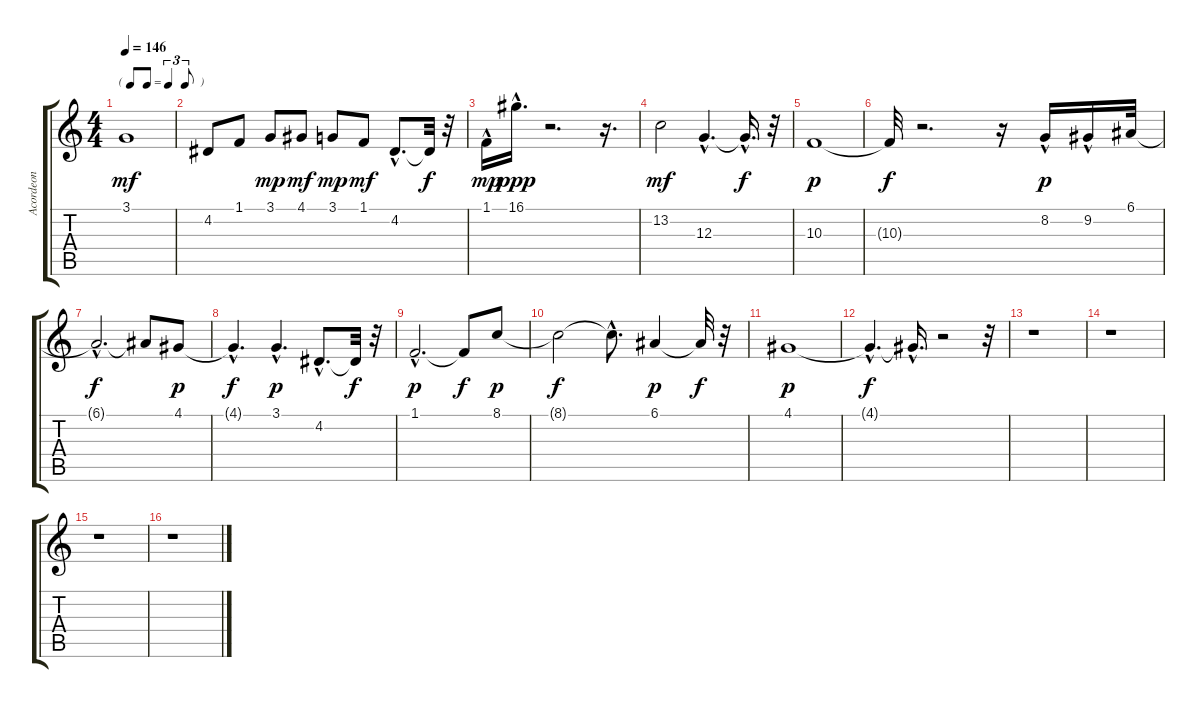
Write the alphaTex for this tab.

\track ("Acordeon" "Acordeon") {instrument accordion}
\staff {score tabs}
\tuning (E4 B3 G3 D3 A2 E2) {hide}
\ts (4 4)
\tf triplet8th
\tempo 146
\clef g2
\ks c
3.1.1{dy mf} |
4.2.8 1.1.8 3.1.8{dy mp} 4.1.8{dy mf} 3.1.8{dy mp} 1.1.8{dy mf} 4.2{hac}.8{d} 4.2{t}.32{dy f} r.32 |
1.1{hac}.16{dy mp} 16.1{hac}.16{d dy ppp} r.2{d} r.16{d} |
13.2.2{dy mf} 12.3{hac}.4{d} 12.3{hac t}.16{d dy f} r.32 |
10.3.1{dy p} |
10.3{t}.32{dy f} r.2{d} r.16 8.2{hac}.16{dy p} 9.2{hac}.16 6.1.32 |
6.1{hac t}.2{d dy f} 6.1{t}.8 4.1.8{dy p} |
4.1{hac t}.4{d dy f} 3.1{hac}.4{d dy p} 4.2{hac}.8{d} 4.2{t}.32{dy f} r.32 |
1.1{hac}.2{d dy p} 1.1{t}.8{dy f} 8.1.8{dy p} |
8.1{t}.2{dy f} 8.1{hac t}.8{d} 6.1.4{dy p} 6.1{t}.32{dy f} r.32 |
4.1.1{dy p} |
4.1{hac t}.4{d dy f} 4.1{hac t}.16{d} r.2 r.32 |
r.1 |
r.1 |
r.1 |
r.1
